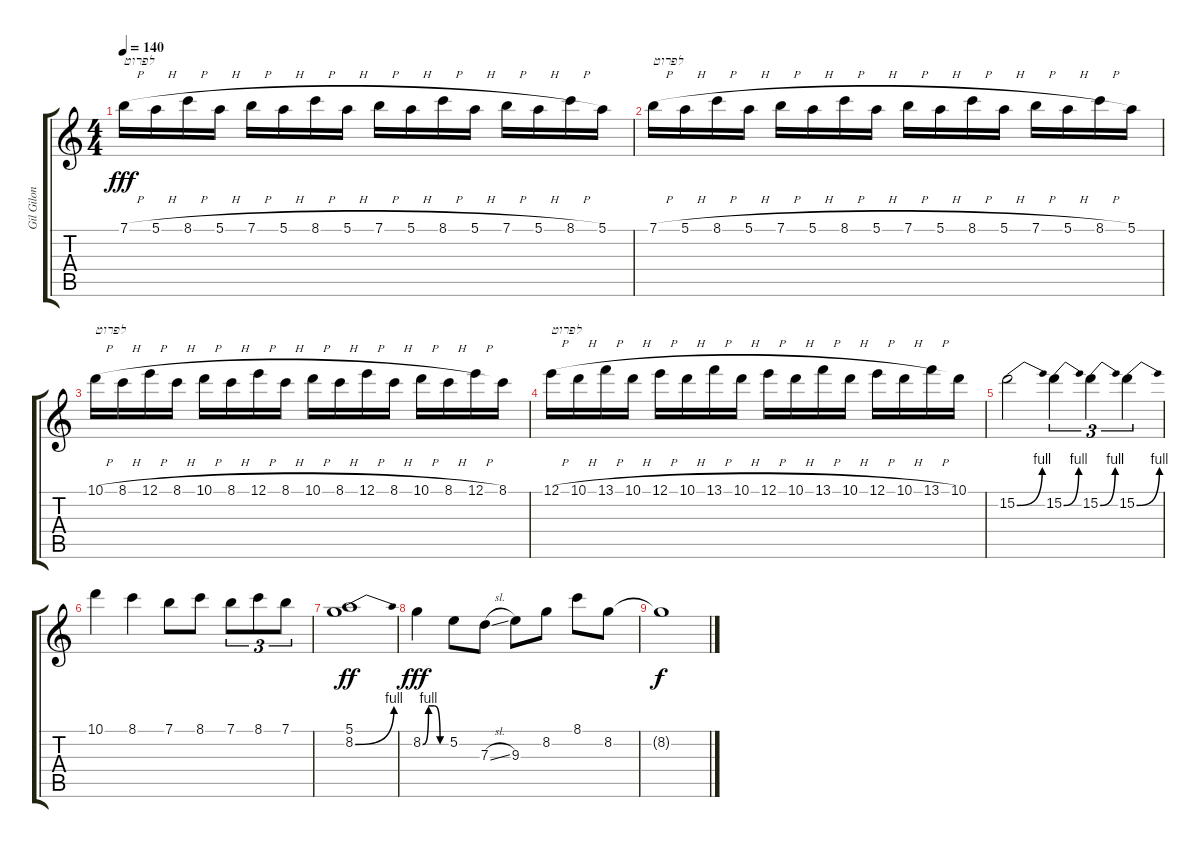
\track ("Gil Gilon" "Gil Gilon") {instrument overdrivenguitar}
\staff {score tabs}
\tuning (E4 B3 G3 D3 A2 E2) {hide}
\ts (4 4)
\tempo 140
\clef g2
\ks c
7.1{h}.16{txt "לפרוט" dy fff} 5.1{h}.16 8.1{h}.16 5.1{h}.16 7.1{h}.16 5.1{h}.16 8.1{h}.16 5.1{h}.16 7.1{h}.16 5.1{h}.16 8.1{h}.16 5.1{h}.16 7.1{h}.16 5.1{h}.16 8.1{h}.16 5.1.16 |
7.1{h}.16{txt "לפרוט"} 5.1{h}.16 8.1{h}.16 5.1{h}.16 7.1{h}.16 5.1{h}.16 8.1{h}.16 5.1{h}.16 7.1{h}.16 5.1{h}.16 8.1{h}.16 5.1{h}.16 7.1{h}.16 5.1{h}.16 8.1{h}.16 5.1.16 |
10.1{h}.16{txt "לפרוט"} 8.1{h}.16 12.1{h}.16 8.1{h}.16 10.1{h}.16 8.1{h}.16 12.1{h}.16 8.1{h}.16 10.1{h}.16 8.1{h}.16 12.1{h}.16 8.1{h}.16 10.1{h}.16 8.1{h}.16 12.1{h}.16 8.1.16 |
12.1{h}.16{txt "לפרוט"} 10.1{h}.16 13.1{h}.16 10.1{h}.16 12.1{h}.16 10.1{h}.16 13.1{h}.16 10.1{h}.16 12.1{h}.16 10.1{h}.16 13.1{h}.16 10.1{h}.16 12.1{h}.16 10.1{h}.16 13.1{h}.16 10.1.16 |
15.2{be (bend 0 0 60 4)}.2 15.2{be (bend 0 0 60 4)}.4{tu (3 2)} 15.2{be (bend 0 0 60 4)}.4{tu (3 2)} 15.2{be (bend 0 0 60 4)}.4{tu (3 2)} |
10.1.4 8.1.4 7.1.8 8.1.8 7.1.8{tu (3 2)} 8.1.8{tu (3 2)} 7.1.8{tu (3 2)} |
(5.1 8.2{be (bend 0 0 60 4)}).1{dy ff} |
8.2{be (custom 0 0 15 4 30 4 45 0 60 0)}.4{dy fff} 5.2.8 7.3{sl}.8 9.3.8 8.2.8 8.1.8 8.2.8 |
8.2{t}.1{dy f}
